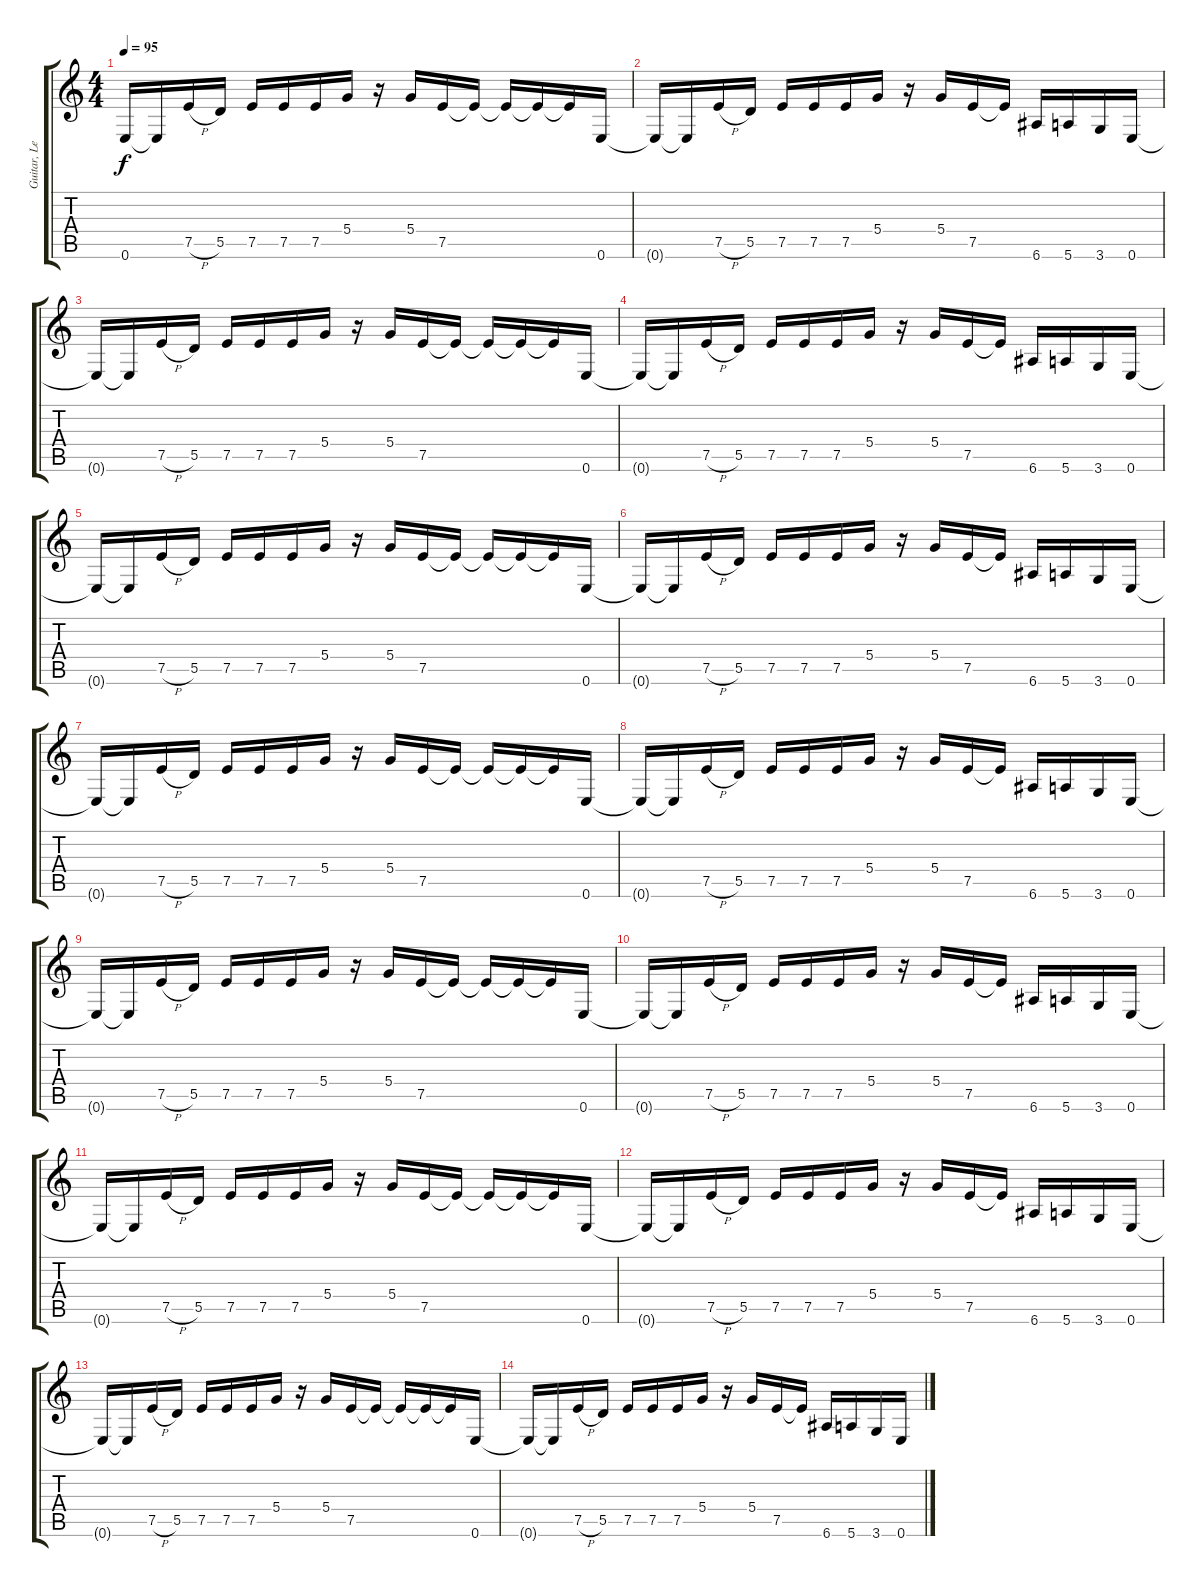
\track ("Guitar, Lead" "Guitar, Le") {instrument overdrivenguitar}
\staff {score tabs}
\tuning (E4 B3 G3 D3 A2 E2) {hide}
\ts (4 4)
\tempo 95
\clef g2
\ks c
0.6{t}.16{dy f} 0.6{t}.16 7.5{h}.16 5.5.16 7.5.16 7.5.16 7.5.16 5.4.16 r.16 5.4.16 7.5.16 7.5{t}.16 7.5{t}.16 7.5{t}.16 7.5{t}.16 0.6.16 |
0.6{t}.16 0.6{t}.16 7.5{h}.16 5.5.16 7.5.16 7.5.16 7.5.16 5.4.16 r.16 5.4.16 7.5.16 7.5{t}.16 6.6.16 5.6.16 3.6.16 0.6.16 |
0.6{t}.16 0.6{t}.16 7.5{h}.16 5.5.16 7.5.16 7.5.16 7.5.16 5.4.16 r.16 5.4.16 7.5.16 7.5{t}.16 7.5{t}.16 7.5{t}.16 7.5{t}.16 0.6.16 |
0.6{t}.16 0.6{t}.16 7.5{h}.16 5.5.16 7.5.16 7.5.16 7.5.16 5.4.16 r.16 5.4.16 7.5.16 7.5{t}.16 6.6.16 5.6.16 3.6.16 0.6.16 |
0.6{t}.16 0.6{t}.16 7.5{h}.16 5.5.16 7.5.16 7.5.16 7.5.16 5.4.16 r.16 5.4.16 7.5.16 7.5{t}.16 7.5{t}.16 7.5{t}.16 7.5{t}.16 0.6.16 |
0.6{t}.16 0.6{t}.16 7.5{h}.16 5.5.16 7.5.16 7.5.16 7.5.16 5.4.16 r.16 5.4.16 7.5.16 7.5{t}.16 6.6.16 5.6.16 3.6.16 0.6.16 |
0.6{t}.16 0.6{t}.16 7.5{h}.16 5.5.16 7.5.16 7.5.16 7.5.16 5.4.16 r.16 5.4.16 7.5.16 7.5{t}.16 7.5{t}.16 7.5{t}.16 7.5{t}.16 0.6.16 |
0.6{t}.16 0.6{t}.16 7.5{h}.16 5.5.16 7.5.16 7.5.16 7.5.16 5.4.16 r.16 5.4.16 7.5.16 7.5{t}.16 6.6.16 5.6.16 3.6.16 0.6.16 |
0.6{t}.16 0.6{t}.16 7.5{h}.16 5.5.16 7.5.16 7.5.16 7.5.16 5.4.16 r.16 5.4.16 7.5.16 7.5{t}.16 7.5{t}.16 7.5{t}.16 7.5{t}.16 0.6.16 |
0.6{t}.16 0.6{t}.16 7.5{h}.16 5.5.16 7.5.16 7.5.16 7.5.16 5.4.16 r.16 5.4.16 7.5.16 7.5{t}.16 6.6.16 5.6.16 3.6.16 0.6.16 |
0.6{t}.16 0.6{t}.16 7.5{h}.16 5.5.16 7.5.16 7.5.16 7.5.16 5.4.16 r.16 5.4.16 7.5.16 7.5{t}.16 7.5{t}.16 7.5{t}.16 7.5{t}.16 0.6.16 |
0.6{t}.16 0.6{t}.16 7.5{h}.16 5.5.16 7.5.16 7.5.16 7.5.16 5.4.16 r.16 5.4.16 7.5.16 7.5{t}.16 6.6.16 5.6.16 3.6.16 0.6.16 |
0.6{t}.16 0.6{t}.16 7.5{h}.16 5.5.16 7.5.16 7.5.16 7.5.16 5.4.16 r.16 5.4.16 7.5.16 7.5{t}.16 7.5{t}.16 7.5{t}.16 7.5{t}.16 0.6.16 |
0.6{t}.16 0.6{t}.16 7.5{h}.16 5.5.16 7.5.16 7.5.16 7.5.16 5.4.16 r.16 5.4.16 7.5.16 7.5{t}.16 6.6.16 5.6.16 3.6.16 0.6.16
